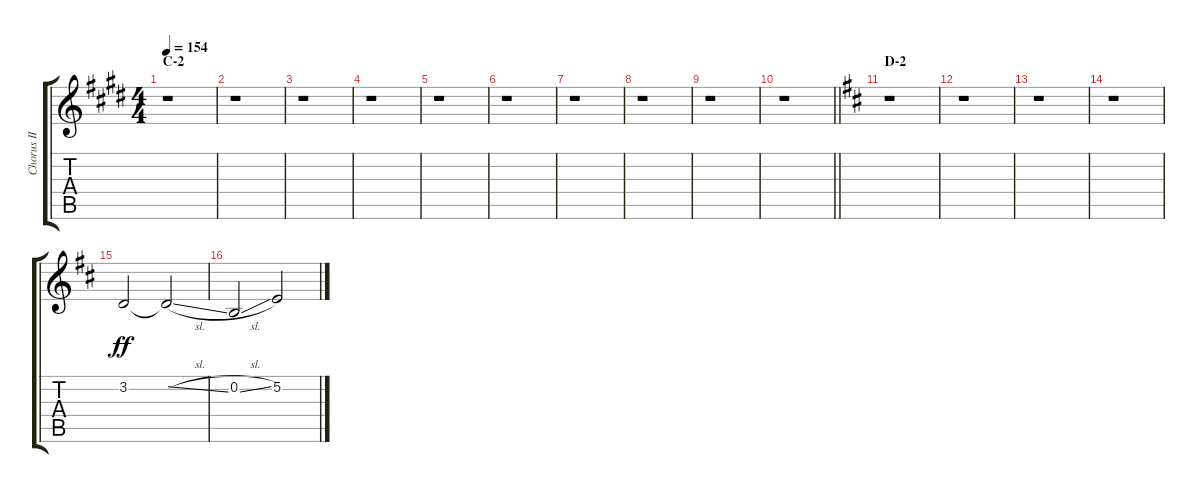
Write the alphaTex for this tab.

\track ("Chorus II" "Chorus II") {instrument voiceoohs}
\staff {score tabs}
\tuning (E4 B3 G3 D3 A2 E2) {hide}
\ts (4 4)
\section ("" "C-2")
\tempo 154
\clef g2
\ks e
r.1{dy ff} |
r.1 |
r.1 |
r.1 |
r.1 |
r.1 |
r.1 |
r.1 |
r.1 |
\barLineRight lightlight
r.1 |
\section ("" "D-2")
\ks d
r.1 |
r.1 |
r.1 |
r.1 |
3.2.2 3.2{sl t}.2 |
0.2{sl}.2 5.2{sl}.2
